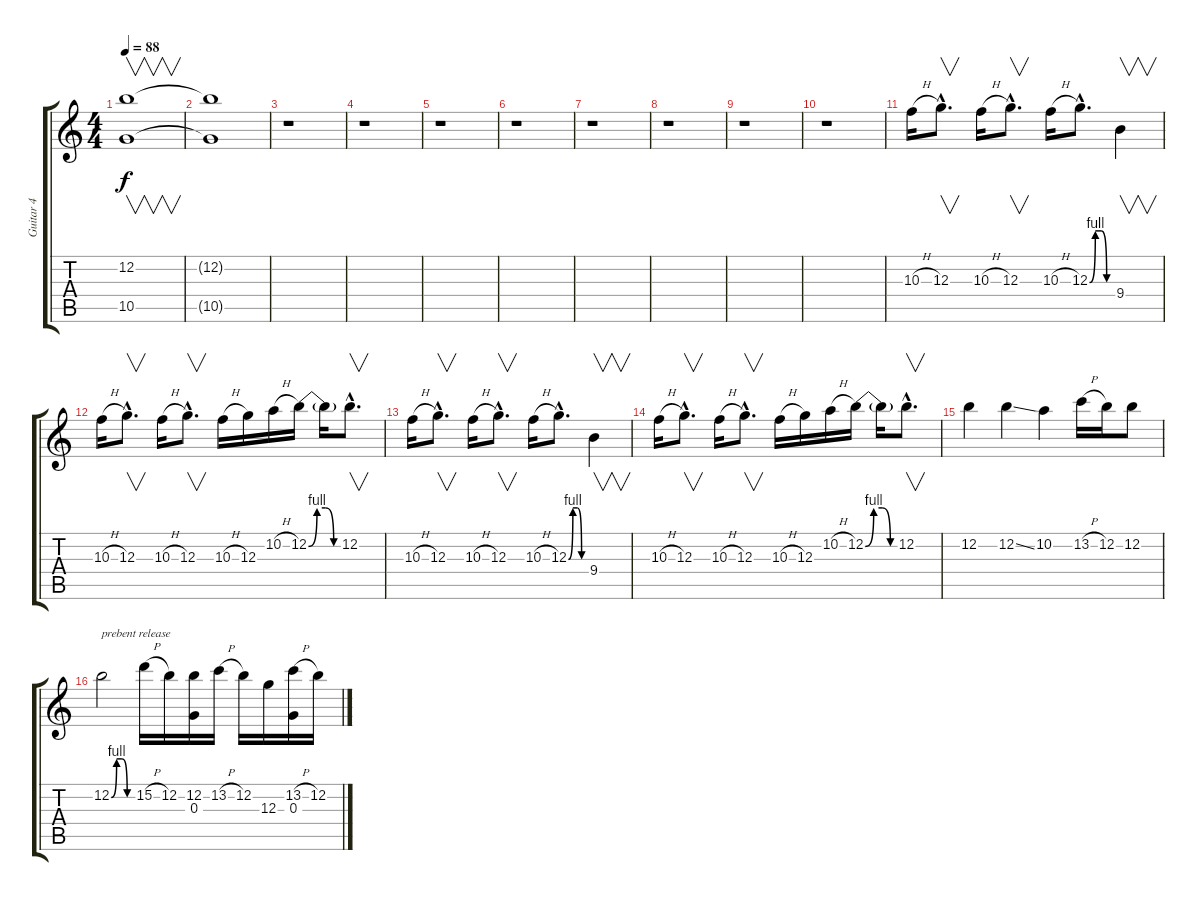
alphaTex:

\track ("Guitar 4" "Guitar 4") {instrument overdrivenguitar}
\staff {score tabs}
\tuning (E4 B3 G3 D3 A2 E2) {hide}
\ts (4 4)
\tempo 88
\clef g2
\ks c
(12.2 10.5).1{v dy f} |
(12.2{t} 10.5{t}).1 |
r.1 |
r.1 |
r.1 |
r.1 |
r.1 |
r.1 |
r.1 |
r.1 |
10.3{h}.16 12.3{hac}.8{v d} 10.3{h}.16 12.3{hac}.8{v d} 10.3{h}.16 12.3{be (custom 0 0 15 4 30 4 45 0 60 0) hac}.8{d} 9.4.4{v} |
10.3{h}.16 12.3{hac}.8{v d} 10.3{h}.16 12.3{hac}.8{v d} 10.3{h}.16 12.3.16 10.2{h}.16 12.2{be (custom 0 0 15 4 30 4 45 0 60 0)}.16 12.2{t}.16 12.2{hac}.8{v d} |
10.3{h}.16 12.3{hac}.8{v d} 10.3{h}.16 12.3{hac}.8{v d} 10.3{h}.16 12.3{be (custom 0 0 15 4 30 4 45 0 60 0) hac}.8{d} 9.4.4{v} |
10.3{h}.16 12.3{hac}.8{v d} 10.3{h}.16 12.3{hac}.8{v d} 10.3{h}.16 12.3.16 10.2{h}.16 12.2{be (custom 0 0 15 4 30 4 45 0 60 0)}.16 12.2{t}.16 12.2{hac}.8{v d} |
12.2.4 12.2{ss}.4 10.2.4 13.2{h}.16 12.2.16 12.2.8 |
12.2{be (custom 0 0 15 4 30 4 45 0 60 0)}.2{txt "prebent release"} 15.2{h}.16 12.2.16 (12.2 0.3).16 13.2{h}.16 12.2.16 12.3.16 (13.2{h} 0.3).16 12.2.16
